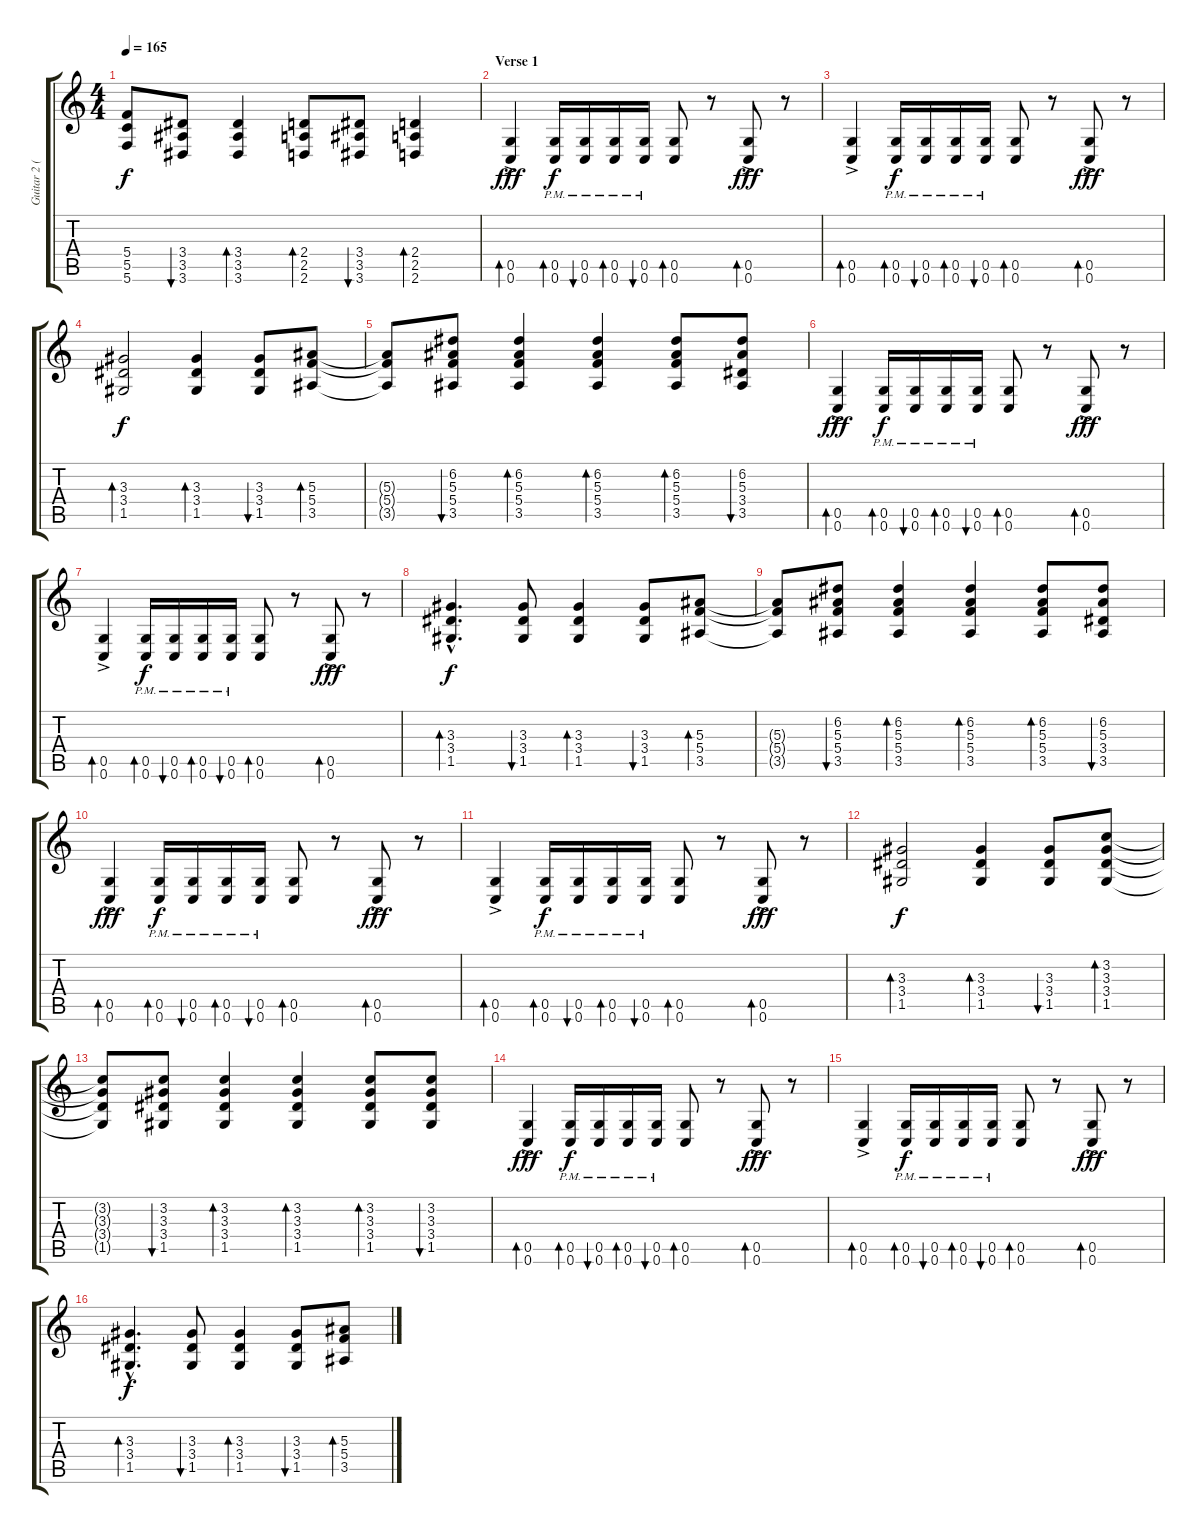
\track ("Guitar 2 (distortion)" "Guitar 2 (") {instrument distortionguitar}
\staff {score tabs}
\tuning (D4 A3 F3 C3 G2 C2) {hide}
\ts (4 4)
\tempo 165
\clef g2
\ks c
(5.4{t} 5.5{t} 5.6{t}).8{dy f} (3.4 3.5 3.6).8{bu 60} (3.4 3.5 3.6).4{bd 60} (2.4 2.5 2.6).8{bd 60} (3.4 3.5 3.6).8{bu 60} (2.4 2.5 2.6).4{bd 60} |
\section ("" "Verse 1")
(0.5 0.6{ac}).4{bd 60 dy fff} (0.5{pm} 0.6{pm}).16{bd 60 dy f} (0.5{pm} 0.6{pm}).16{bu 60} (0.5{pm} 0.6{pm}).16{bd 60} (0.5{pm} 0.6{pm}).16{bu 60} (0.5 0.6).8{bd 60} r.8 (0.5 0.6{ac}).8{bd 60 dy fff} r.8 |
(0.5 0.6{ac}).4{bd 60} (0.5{pm} 0.6{pm}).16{bd 60 dy f} (0.5{pm} 0.6{pm}).16{bu 60} (0.5{pm} 0.6{pm}).16{bd 60} (0.5{pm} 0.6{pm}).16{bu 60} (0.5 0.6).8{bd 60} r.8 (0.5 0.6{ac}).8{bd 60 dy fff} r.8 |
(3.3 3.4 1.5).2{bd 60 dy f} (3.3 3.4 1.5).4{bd 60} (3.3 3.4 1.5).8{bu 60} (5.3 5.4 3.5).8{bd 60} |
(5.3{t} 5.4{t} 3.5{t}).8 (6.2 5.3 5.4 3.5).8{bu 60} (6.2 5.3 5.4 3.5).4{bd 60} (6.2 5.3 5.4 3.5).4{bd 60} (6.2 5.3 5.4 3.5).8{bd 60} (6.2 5.3 3.4 3.5).8{bu 60} |
(0.5 0.6{ac}).4{bd 60 dy fff} (0.5{pm} 0.6{pm}).16{bd 60 dy f} (0.5{pm} 0.6{pm}).16{bu 60} (0.5{pm} 0.6{pm}).16{bd 60} (0.5{pm} 0.6{pm}).16{bu 60} (0.5 0.6).8{bd 60} r.8 (0.5 0.6{ac}).8{bd 60 dy fff} r.8 |
(0.5 0.6{ac}).4{bd 60} (0.5{pm} 0.6{pm}).16{bd 60 dy f} (0.5{pm} 0.6{pm}).16{bu 60} (0.5{pm} 0.6{pm}).16{bd 60} (0.5{pm} 0.6{pm}).16{bu 60} (0.5 0.6).8{bd 60} r.8 (0.5 0.6{ac}).8{bd 60 dy fff} r.8 |
(3.3{hac} 3.4{hac} 1.5{hac}).4{d bd 60 dy f} (3.3 3.4 1.5).8{bu 60} (3.3 3.4 1.5).4{bd 60} (3.3 3.4 1.5).8{bu 60} (5.3 5.4 3.5).8{bd 60} |
(5.3{t} 5.4{t} 3.5{t}).8 (6.2 5.3 5.4 3.5).8{bu 60} (6.2 5.3 5.4 3.5).4{bd 60} (6.2 5.3 5.4 3.5).4{bd 60} (6.2 5.3 5.4 3.5).8{bd 60} (6.2 5.3 3.4 3.5).8{bu 60} |
(0.5 0.6{ac}).4{bd 60 dy fff} (0.5{pm} 0.6{pm}).16{bd 60 dy f} (0.5{pm} 0.6{pm}).16{bu 60} (0.5{pm} 0.6{pm}).16{bd 60} (0.5{pm} 0.6{pm}).16{bu 60} (0.5 0.6).8{bd 60} r.8 (0.5 0.6{ac}).8{bd 60 dy fff} r.8 |
(0.5 0.6{ac}).4{bd 60} (0.5{pm} 0.6{pm}).16{bd 60 dy f} (0.5{pm} 0.6{pm}).16{bu 60} (0.5{pm} 0.6{pm}).16{bd 60} (0.5{pm} 0.6{pm}).16{bu 60} (0.5 0.6).8{bd 60} r.8 (0.5 0.6{ac}).8{bd 60 dy fff} r.8 |
(3.3 3.4 1.5).2{bd 60 dy f} (3.3 3.4 1.5).4{bd 60} (3.3 3.4 1.5).8{bu 60} (3.2 3.3 3.4 1.5).8{bd 60} |
(3.2{t} 3.3{t} 3.4{t} 1.5{t}).8 (3.2 3.3 3.4 1.5).8{bu 60} (3.2 3.3 3.4 1.5).4{bd 60} (3.2 3.3 3.4 1.5).4{bd 60} (3.2 3.3 3.4 1.5).8{bd 60} (3.2 3.3 3.4 1.5).8{bu 60} |
(0.5 0.6{ac}).4{bd 60 dy fff} (0.5{pm} 0.6{pm}).16{bd 60 dy f} (0.5{pm} 0.6{pm}).16{bu 60} (0.5{pm} 0.6{pm}).16{bd 60} (0.5{pm} 0.6{pm}).16{bu 60} (0.5 0.6).8{bd 60} r.8 (0.5 0.6{ac}).8{bd 60 dy fff} r.8 |
(0.5 0.6{ac}).4{bd 60} (0.5{pm} 0.6{pm}).16{bd 60 dy f} (0.5{pm} 0.6{pm}).16{bu 60} (0.5{pm} 0.6{pm}).16{bd 60} (0.5{pm} 0.6{pm}).16{bu 60} (0.5 0.6).8{bd 60} r.8 (0.5 0.6{ac}).8{bd 60 dy fff} r.8 |
(3.3{hac} 3.4{hac} 1.5{hac}).4{d bd 60 dy f} (3.3 3.4 1.5).8{bu 60} (3.3 3.4 1.5).4{bd 60} (3.3 3.4 1.5).8{bu 60} (5.3 5.4 3.5).8{bd 60}
